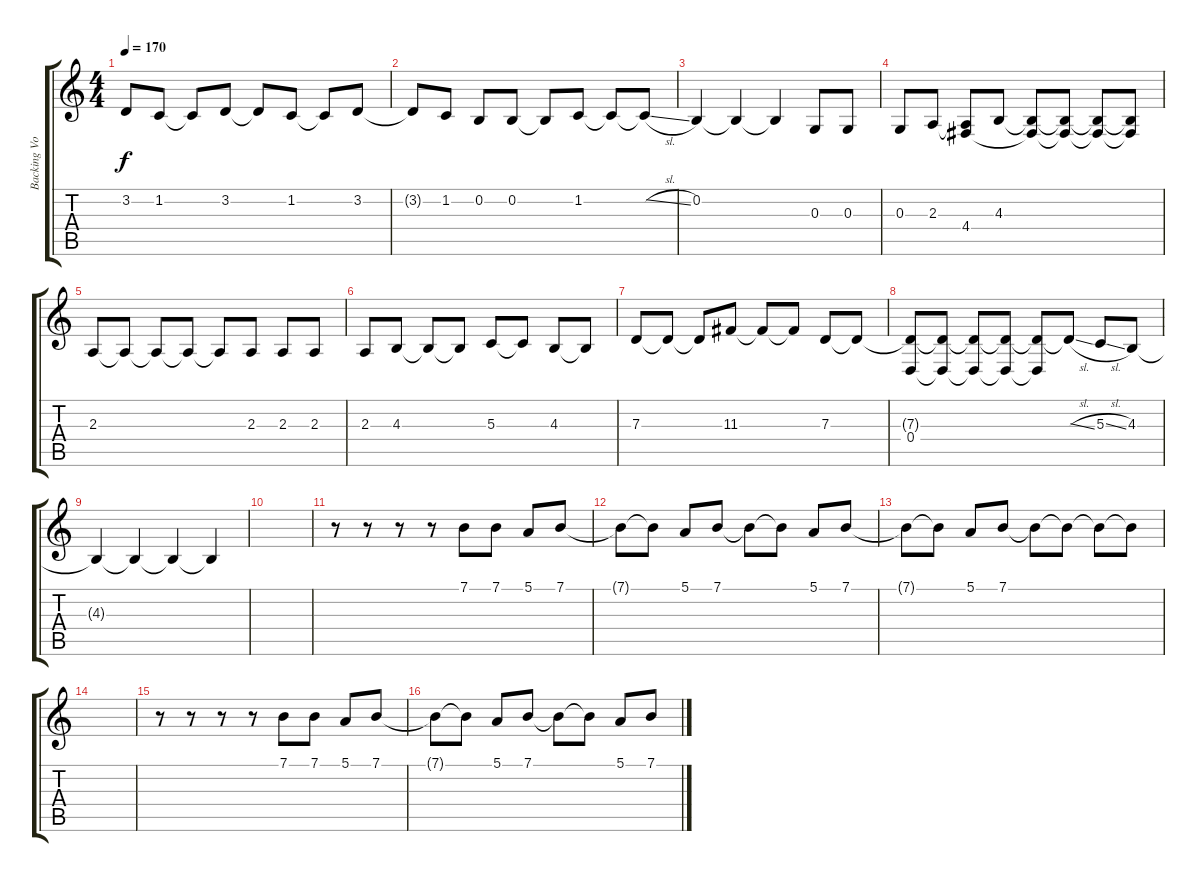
\track ("Backing Vocal" "Backing Vo") {instrument violin}
\staff {score tabs}
\tuning (E4 B3 G3 D3 A2 E2) {hide}
\ts (4 4)
\tempo 170
\clef g2
\ks c
3.2.8{dy f} 1.2.8 1.2{t}.8 3.2.8 3.2{t}.8 1.2.8 1.2{t}.8 3.2.8 |
3.2{t}.8 1.2.8 0.2.8 0.2.8 0.2{t}.8 1.2.8 1.2{t}.8 1.2{sl t}.8 |
0.2.4 0.2{t}.4 0.2{t}.4 0.3.8 0.3.8 |
0.3.8 2.3.8 (2.3{t} 4.4).8 4.3.8 (4.3{t} 4.4{t}).8 (4.3{t} 4.4{t}).8 (4.3{t} 4.4{t}).8 (4.3{t} 4.4{t}).8 |
2.3.8 2.3{t}.8 2.3{t}.8 2.3{t}.8 2.3{t}.8 2.3.8 2.3.8 2.3.8 |
2.3.8 4.3.8 4.3{t}.8 4.3{t}.8 5.3.8 5.3{t}.8 4.3.8 4.3{t}.8 |
7.3.8 7.3{t}.8 7.3{t}.8 11.3.8 11.3{t}.8 11.3{t}.8 7.3.8 7.3{t}.8 |
(7.3{t} 0.4).8 (7.3{t} 0.4{t}).8 (7.3{t} 0.4{t}).8 (7.3{t} 0.4{t}).8 (7.3{t} 0.4{t}).8 7.3{sl t}.8 5.3{sl}.8 4.3.8 |
4.3{t}.4 4.3{t}.4 4.3{t}.4 4.3{t}.4 |
|
r.8{volume 11} r.8 r.8 r.8 7.1.8 7.1.8 5.1.8 7.1.8 |
7.1{t}.8 7.1{t}.8 5.1.8 7.1.8 7.1{t}.8 7.1{t}.8 5.1.8 7.1.8 |
7.1{t}.8 7.1{t}.8 5.1.8 7.1.8 7.1{t}.8 7.1{t}.8 7.1{t}.8 7.1{t}.8 |
|
r.8 r.8 r.8 r.8 7.1.8 7.1.8 5.1.8 7.1.8 |
7.1{t}.8 7.1{t}.8 5.1.8 7.1.8 7.1{t}.8 7.1{t}.8 5.1.8 7.1.8
